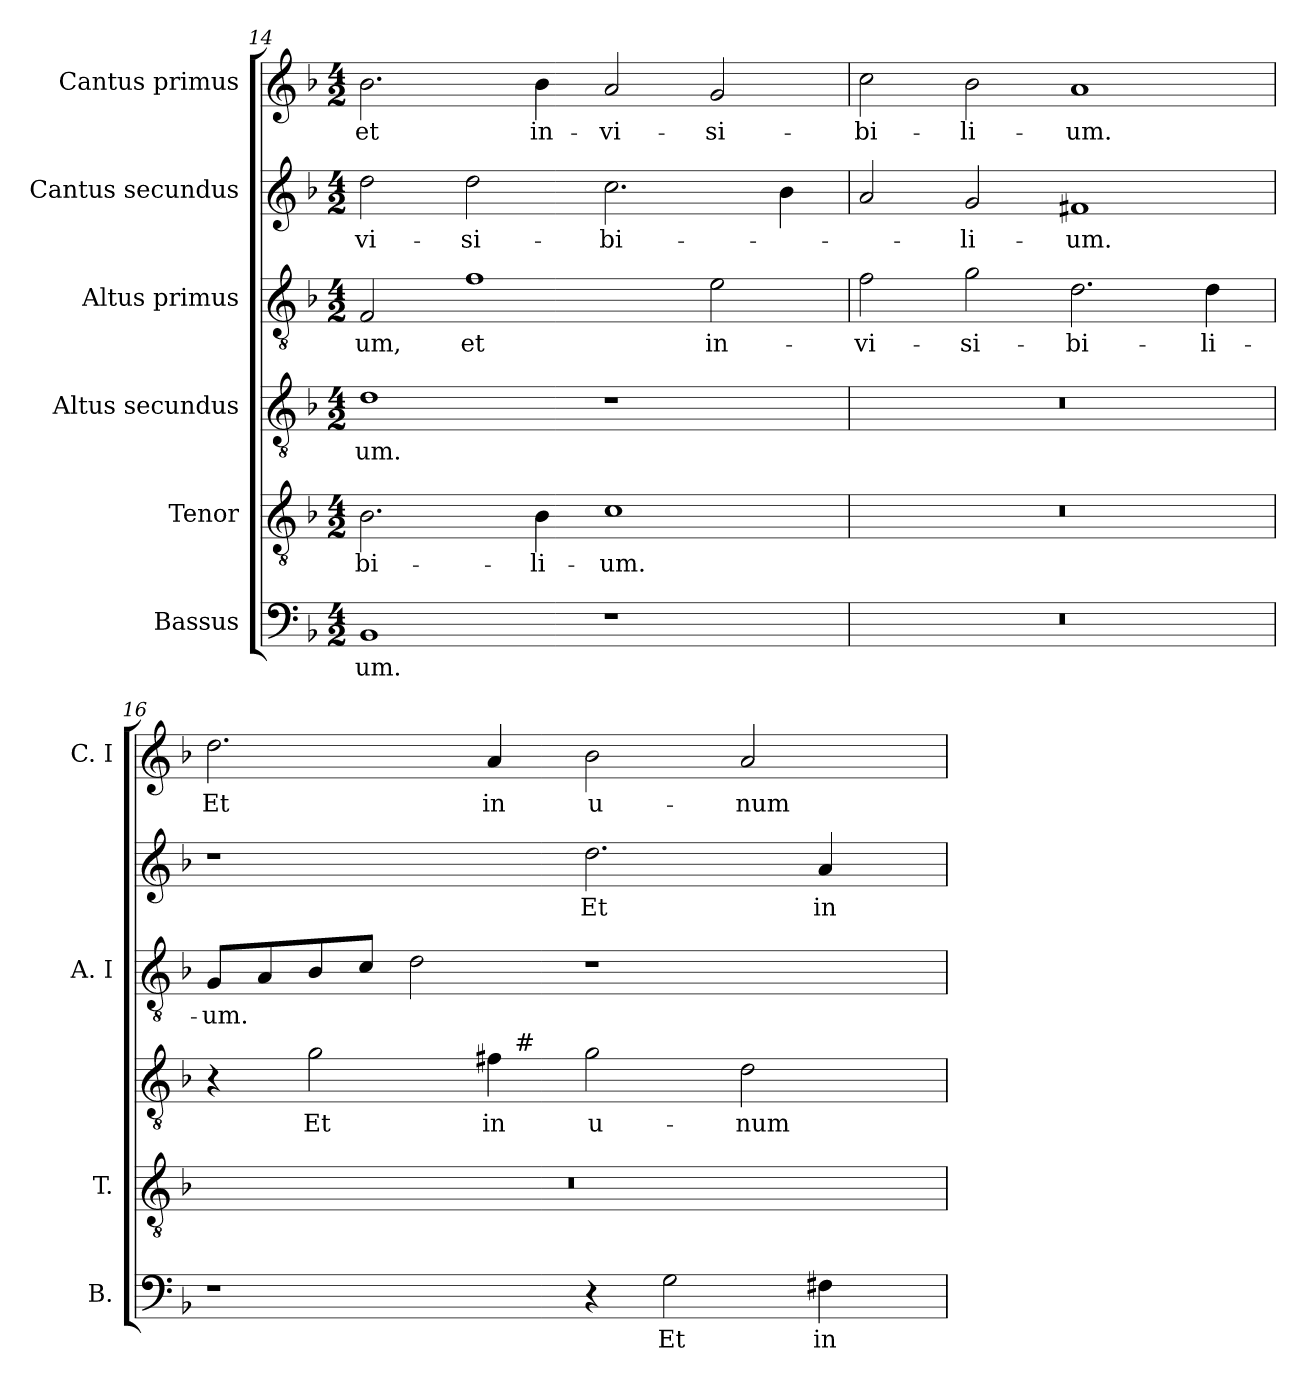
**kern	**text	**kern	**text	**kern	**text	**kern	**text	**kern	**text	**kern	**text
*part6	*part6	*part5	*part5	*part4	*part4	*part3	*part3	*part2	*part2	*part1	*part1
*staff6	*staff6	*staff5	*staff5	*staff4	*staff4	*staff3	*staff3	*staff2	*staff2	*staff1	*staff1
*I"Bassus	*	*I"Tenor	*	*I"Altus secundus	*	*I"Altus primus	*	*I"Cantus secundus	*	*I"Cantus primus	*
*I'B.	*	*I'T.	*	*	*	*I'A. I	*	*	*	*I'C. I	*
*clefF4	*	*clefGv2	*	*clefGv2	*	*clefGv2	*	*clefG2	*	*clefG2	*
*	*	*ITrd7c12	*	*ITrd7c12	*	*ITrd7c12	*	*	*	*	*
*k[b-]	*	*k[b-]	*	*k[b-]	*	*k[b-]	*	*k[b-]	*	*k[b-]	*
*d:	*	*d:	*	*d:	*	*d:	*	*d:	*	*d:	*
*M4/2	*	*M4/2	*	*M4/2	*	*M4/2	*	*M4/2	*	*M4/2	*
=14	=14	=14	=14	=14	=14	=14	=14	=14	=14	=14	=14
!	!LO:LY:b:color=#000000	!	!	!	!	!	!	!	!	!	!
!	!	!	!LO:LY:b:color=#000000	!	!	!	!	!	!	!	!
!	!	!	!	!	!LO:LY:b:color=#000000	!	!	!	!	!	!
!	!	!	!	!	!	!	!LO:LY:b:color=#000000	!	!	!	!
!	!	!	!	!	!	!	!	!	!LO:LY:b:color=#000000	!	!
!	!	!	!	!	!	!	!	!	!	!	!LO:LY:b:color=#000000
1BB-i	-um.	2.BB-i\	-bi-	1Di	-um.	2FFi/	-um,	2ddi\	-vi-	2.b-i\	et
!	!	!	!	!	!	!	!LO:LY:b:color=#000000	!	!	!	!
!	!	!	!	!	!	!	!	!	!LO:LY:b:color=#000000	!	!
.	.	.	.	.	.	1Fi	et	2ddi\	-si-	.	.
!	!	!	!LO:LY:b:color=#000000	!	!	!	!	!	!	!	!
!	!	!	!	!	!	!	!	!	!	!	!LO:LY:b:color=#000000
.	.	4BB-i\	-li-	.	.	.	.	.	.	4b-i\	in-
!	!	!	!LO:LY:b:color=#000000	!	!	!	!	!	!	!	!
!	!	!	!	!	!	!	!	!	!LO:LY:b:color=#000000	!	!
!	!	!	!	!	!	!	!	!	!	!	!LO:LY:b:color=#000000
1r	.	1Ci	-um.	1r	.	.	.	2.cci\	-bi-	2ai/	-vi-
!	!	!	!	!	!	!	!LO:LY:b:color=#000000	!	!	!	!
!	!	!	!	!	!	!	!	!	!	!	!LO:LY:b:color=#000000
.	.	.	.	.	.	2Ei\	in-	.	.	2gi/	-si-
.	.	.	.	.	.	.	.	4b-i\	.	.	.
!!LO:PB:g=z
=15	=15	=15	=15	=15	=15	=15	=15	=15	=15	=15	=15
!LO:N:vis=1	!	!LO:N:vis=1	!	!LO:N:vis=1	!	!	!	!	!	!	!
!	!	!	!	!	!	!	!LO:LY:b:color=#000000	!	!	!	!
!	!	!	!	!	!	!	!	!	!	!	!LO:LY:b:color=#000000
0r	.	0r	.	0r	.	2Fi\	-vi-	2ai/	.	2cci\	-bi-
!	!	!	!	!	!	!	!LO:LY:b:color=#000000	!	!	!	!
!	!	!	!	!	!	!	!	!	!LO:LY:b:color=#000000	!	!
!	!	!	!	!	!	!	!	!	!	!	!LO:LY:b:color=#000000
.	.	.	.	.	.	2Gi\	-si-	2gi/	-li-	2b-i\	-li-
!	!	!	!	!	!	!	!LO:LY:b:color=#000000	!	!	!	!
!	!	!	!	!	!	!	!	!	!LO:LY:b:color=#000000	!	!
!	!	!	!	!	!	!	!	!	!	!	!LO:LY:b:color=#000000
.	.	.	.	.	.	2.Di\	-bi-	1f#Xi	-um.	1ai	-um.
!	!	!	!	!	!	!	!LO:LY:b:color=#000000	!	!	!	!
.	.	.	.	.	.	4Di\	-li-	.	.	.	.
=16	=16	=16	=16	=16	=16	=16	=16	=16	=16	=16	=16
!	!	!LO:N:vis=1	!	!	!	!	!	!	!	!	!
!	!	!	!	!	!	!	!LO:LY:b:color=#000000	!	!	!	!
!	!	!	!	!	!	!	!	!	!	!	!LO:LY:b:color=#000000
*	*	*	*	*^	*	*	*	*	*	*	*
1r	.	0r	.	4r	2ryy	.	8GGi/L	-um.	1r	.	2.ddi\	Et
.	.	.	.	.	.	.	8AAi/	.	.	.	.	.
!	!	!	!	!	!	!LO:LY:b:color=#000000	!	!	!	!	!	!
.	.	.	.	2Gi\	.	Et	8BB-i/	.	.	.	.	.
.	.	.	.	.	.	.	8Ci/J	.	.	.	.	.
.	.	.	.	.	4ryy	.	2Di\	.	.	.	.	.
!	!	!	!	!	!	!LO:LY:b:color=#000000	!	!	!	!	!	!
!	!	!	!	!	!	!	!	!	!	!	!	!LO:LY:b:color=#000000
.	.	.	.	4F#i\	32ryy	in	.	.	.	.	4ai/	in
.	.	.	.	.	256ryy	.	.	.	.	.	.	.
!	!	!	!	!	!LO:TX:a:t=#	!	!	!	!	!	!	!
.	.	.	.	.	1ryy	.	.	.	.	.	.	.
!	!	!	!	!	!	!LO:LY:b:color=#000000	!	!	!	!	!	!
!	!	!	!	!	!	!	!	!	!	!LO:LY:b:color=#000000	!	!
!	!	!	!	!	!	!	!	!	!	!	!	!LO:LY:b:color=#000000
4r	.	.	.	2Gi\	.	u-	1r	.	2.ddi\	Et	2b-i\	u-
!	!LO:LY:b:color=#000000	!	!	!	!	!	!	!	!	!	!	!
2Gi\	Et	.	.	.	.	.	.	.	.	.	.	.
!	!	!	!	!	!	!LO:LY:b:color=#000000	!	!	!	!	!	!
!	!	!	!	!	!	!	!	!	!	!	!	!LO:LY:b:color=#000000
.	.	.	.	2Di\	.	-num	.	.	.	.	2ai/	-num
!	!LO:LY:b:color=#000000	!	!	!	!	!	!	!	!	!	!	!
!	!	!	!	!	!	!	!	!	!	!LO:LY:b:color=#000000	!	!
4F#Xi\	in	.	.	.	.	.	.	.	4ai/	in	.	.
.	.	.	.	.	8ryy	.	.	.	.	.	.	.
.	.	.	.	.	16ryy	.	.	.	.	.	.	.
.	.	.	.	.	64..ryy	.	.	.	.	.	.	.
*	*	*	*	*v	*v	*	*	*	*	*	*	*
=	=	=	=	=	=	=	=	=	=	=	=
*-	*-	*-	*-	*-	*-	*-	*-	*-	*-	*-	*-
